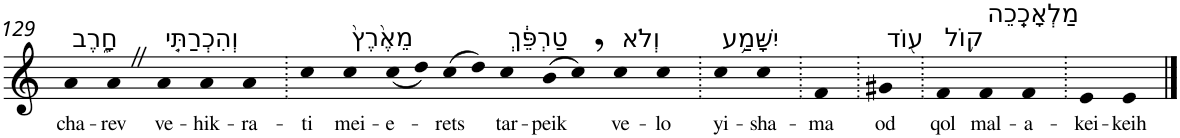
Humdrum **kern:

**kern	**text
*part1	*part1
*staff1	*staff1
*I"Piano	*
*I'Pno	*
!!LO:PB:g=z
*clefG2	*
*k[]	*
=129	=129
!LO:TX:a:t=חָ֑רֶב	!
!	!LO:LY:b
4a	cha-
!	!LO:LY:b
4aZ	-rev
!LO:TX:a:t=וְהִכְרַתִּ֤י	!
!	!LO:LY:b
4a	ve-
!	!LO:LY:b
4a	-hik-
!	!LO:LY:b
4a	-ra-
=130.	=130.
!	!LO:LY:b
4cc	-ti
!LO:TX:a:t=מֵאֶ֙רֶץ֙	!
!	!LO:LY:b
4cc	mei-
!	!LO:LY:b
(<8cc	-e-
8dd)	.
!	!LO:LY:b
(>8cc	-rets
8dd)	.
!LO:TX:a:t=טַרְפֵּ֔ךְ	!
!	!LO:LY:b
4cc	tar-
!	!LO:LY:b
(>8b	-peik
8cc,)	.
!LO:TX:a:t=וְלֹא	!
!	!LO:LY:b
4cc	ve-
!	!LO:LY:b
4cc	-lo
=131.	=131.
!LO:TX:a:t=יִשָּׁמַ֥ע	!
!	!LO:LY:b
4cc	yi-
!	!LO:LY:b
4cc	-sha-
=132.	=132.
!	!LO:LY:b
4f	-ma
=133.	=133.
!LO:TX:a:t=ע֖וֹד	!
!	!LO:LY:b
4g#X	od
=134.	=134.
!LO:TX:a:t=ק֥וֹל	!
!	!LO:LY:b
4f	qol
!LO:TX:a:t=מַלְאָכֵֽכֵה	!
!	!LO:LY:b
4f	mal-
!	!LO:LY:b
4f	-a-
=135.	=135.
!	!LO:LY:b
4e	-kei-
!	!LO:LY:b
4e	-keih
==	==
*-	*-
